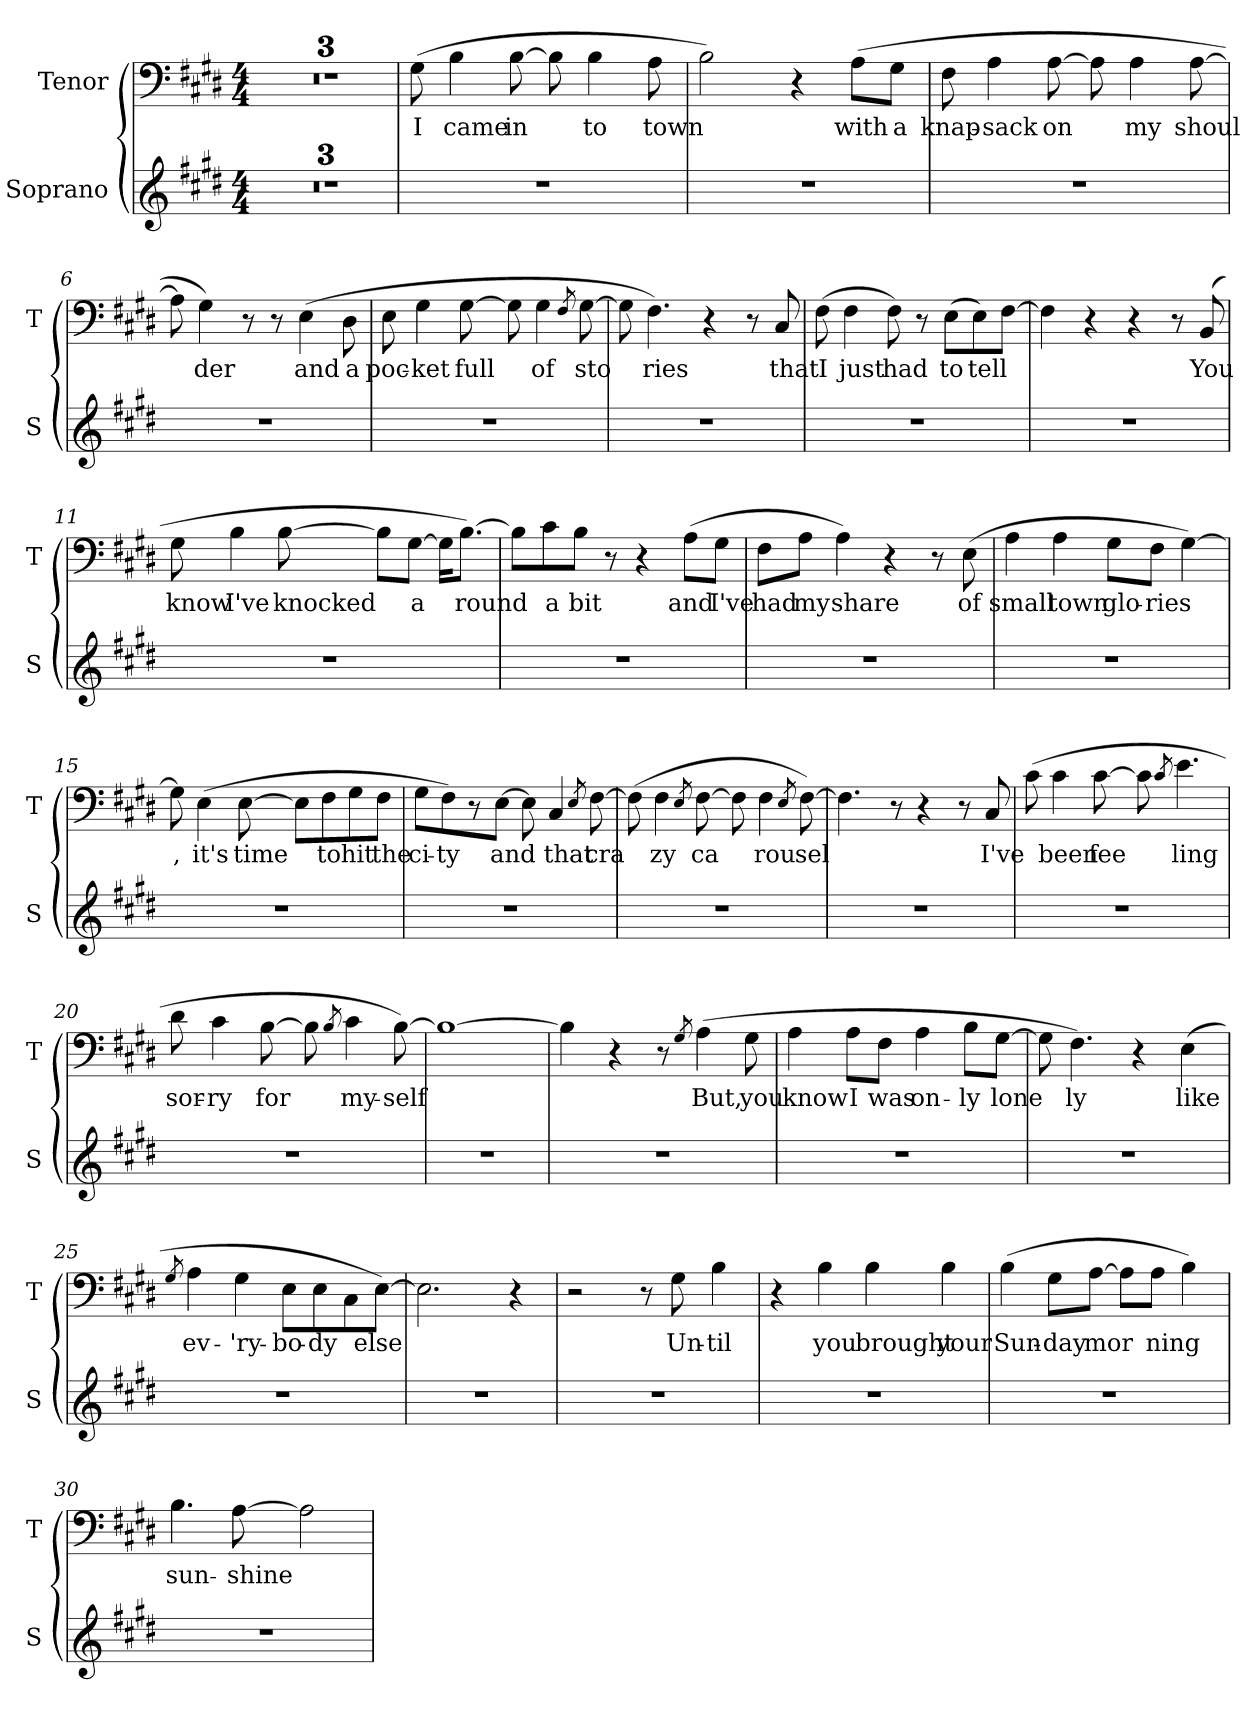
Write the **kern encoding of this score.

**kern	**kern	**text
*part2	*part1	*part1
*staff2	*staff1	*staff1
*I"Soprano	*I"Tenor	*
*I'S	*I'T	*
*clefG2	*clefF4	*
*k[f#c#g#d#]	*k[f#c#g#d#]	*
*E:	*E:	*
*M4/4	*M4/4	*
=	=	=
1r;<	1r;<	.
=1	=1	=1
1r	1r	.
=2	=2	=2
1r	1r	.
=3	=3	=3
!	!	!LO:LY:b
1r	(>8G#\	I
!	!	!LO:LY:b
.	4B\	came
!	!	!LO:LY:b
.	[8B\	in
.	8B\]	.
!	!	!LO:LY:b
.	4B\	to
!	!	!LO:LY:b
.	8A\	town
=4	=4	=4
1r	2B\)	.
.	4r	.
!	!	!LO:LY:b
.	(>8A\L	with
!	!	!LO:LY:b
.	8G#\J	a
!!LO:LB:g=z
=5	=5	=5
!	!	!LO:LY:b
1r	8F#\	knap-
!	!	!LO:LY:b
.	4A\	-sack
!	!	!LO:LY:b
.	[8A\	on
.	8A\]	.
!	!	!LO:LY:b
.	4A\	my
!	!	!LO:LY:b
.	[8A\	shoul
=6	=6	=6
1r	8A\]	.
!	!	!LO:LY:b
.	4G#\)	der
.	8r	.
.	8r	.
!	!	!LO:LY:b
.	(>4E\	and
!	!	!LO:LY:b
.	8D#\	a
=7	=7	=7
!	!	!LO:LY:b
1r	8E\	poc-
!	!	!LO:LY:b
.	4G#\	-ket
!	!	!LO:LY:b
.	[8G#\	full
.	8G#\]	.
!	!	!LO:LY:b
.	4G#\	of
.	8qF#/	.
!	!	!LO:LY:b
.	[8G#\	sto
=8	=8	=8
1r	8G#\]	.
!	!	!LO:LY:b
.	4.F#\)	ries
.	4r	.
.	8r	.
!	!	!LO:LY:b
.	8C#/	that
!!LO:LB:g=z
=9	=9	=9
!	!	!LO:LY:b
1r	(>8F#\	I
!	!	!LO:LY:b
.	4F#\	just
!	!	!LO:LY:b
.	8F#\)	had
.	8r	.
!	!	!LO:LY:b
.	(>8E\L	to
!	!	!LO:LY:b
.	8E\)	tell
.	[8F#\J	.
=10	=10	=10
1r	4F#\]	.
.	4r	.
.	4r	.
.	8r	.
!	!	!LO:LY:b
.	(>8BB/	You
=11	=11	=11
!	!	!LO:LY:b
1r	8G#\	know
!	!	!LO:LY:b
.	4B\	I've
!	!	!LO:LY:b
.	[8B\	knocked
.	8B\L]	.
!	!	!LO:LY:b
.	[8G#\J	a
.	16G#\KL]	.
!	!	!LO:LY:b
.	[8.B\J)	round
!!LO:LB:g=z
=12	=12	=12
1r	8B\L]	.
!	!	!LO:LY:b
.	8c#\	a
!	!	!LO:LY:b
.	8B\J	bit
.	8r	.
.	4r	.
!	!	!LO:LY:b
.	(>8A\L	and
!	!	!LO:LY:b
.	8G#\J	I've
=13	=13	=13
!	!	!LO:LY:b
1r	8F#\L	had
!	!	!LO:LY:b
.	8A\J	my
!	!	!LO:LY:b
.	4A\)	share
.	4r	.
.	8r	.
!	!	!LO:LY:b
.	(>8E\	of
=14	=14	=14
!	!	!LO:LY:b
1r	4A\	small
!	!	!LO:LY:b
.	4A\	town
!	!	!LO:LY:b
.	8G#\L	glo-
!	!	!LO:LY:b
.	8F#\J	-ries
.	[4G#\)	.
=15	=15	=15
!	!	!LO:LY:b
1r	8G#\]	,
!	!	!LO:LY:b
.	(>4E\	it's
!	!	!LO:LY:b
.	[8E\	time
.	8E\L]	.
!	!	!LO:LY:b
.	8F#\	to
!	!	!LO:LY:b
.	8G#\	hit
!	!	!LO:LY:b
.	8F#\J	the
!!LO:PB:g=z
=16	=16	=16
!	!	!LO:LY:b
1r	8G#\L	ci-
!	!	!LO:LY:b
.	8F#\)	-ty
.	8r	.
!	!	!LO:LY:b
.	[8E\J	and
.	8E\]	.
!	!	!LO:LY:b
.	4C#/	that
.	8qE/	.
!	!	!LO:LY:b
.	[8F#\	cra
=17	=17	=17
1r	(>8F#\]	.
!	!	!LO:LY:b
.	4F#\	zy
.	8qE/	.
!	!	!LO:LY:b
.	[8F#\	ca
.	8F#\]	.
!	!	!LO:LY:b
.	4F#\	rou
.	8qE/	.
!	!	!LO:LY:b
.	[8F#\)	sel
=18	=18	=18
!	!	!LO:LY:b
1r	4.F#\]	.
.	8r	.
.	4r	.
.	8r	.
!	!	!LO:LY:b
.	8C#/	I've
=19	=19	=19
1r	(>8c#\	.
!	!	!LO:LY:b
.	4c#\	been
!	!	!LO:LY:b
.	[8c#\	fee
.	8c#\]	.
.	8qc#/	.
!	!	!LO:LY:b
.	4.e\	ling
!!LO:LB:g=z
=20	=20	=20
!	!	!LO:LY:b
1r	8d#\	sor-
!	!	!LO:LY:b
.	4c#\	-ry
!	!	!LO:LY:b
.	[8B\	for
.	8B\]	.
.	8qB/	.
!	!	!LO:LY:b
.	4c#\	my-
!	!	!LO:LY:b
.	[8B\)	-self
=21	=21	=21
1r	1B_	.
=22	=22	=22
1r	4B\]	.
.	4r	.
.	8r	.
.	8qG#/	.
!	!	!LO:LY:b
.	(>4A\	But,
!	!	!LO:LY:b
.	8G#\	you
=23	=23	=23
!	!	!LO:LY:b
1r	4A\	know
!	!	!LO:LY:b
.	8A\L	I
!	!	!LO:LY:b
.	8F#\J	was
!	!	!LO:LY:b
.	4A\	on-
!	!	!LO:LY:b
.	8B\L	-ly
!	!	!LO:LY:b
.	[8G#\J	lone
=24	=24	=24
1r	8G#\]	.
!	!	!LO:LY:b
.	4.F#\)	ly
.	4r	.
!	!	!LO:LY:b
.	(>4E\	like
!!LO:LB:g=z
=25	=25	=25
.	8qG#/	.
!	!	!LO:LY:b
1r	4A\	ev-
!	!	!LO:LY:b
.	4G#\	-'ry-
!	!	!LO:LY:b
.	8E\L	-bo-
!	!	!LO:LY:b
.	8E\	-dy
.	8C#\	.
!	!	!LO:LY:b
.	[8E\J)	else
!!LO:LB:g=z
=26	=26	=26
1r	2.E\]	.
.	4r	.
=27	=27	=27
1r	2r	.
.	8r	.
!	!	!LO:LY:b
.	8G#\	Un-
!	!	!LO:LY:b
.	4B\	-til
=28	=28	=28
1r	4r	.
!	!	!LO:LY:b
.	4B\	you
!	!	!LO:LY:b
.	4B\	brought
!	!	!LO:LY:b
.	4B\	your
=29	=29	=29
!	!	!LO:LY:b
1r	(>4B\	Sun-
!	!	!LO:LY:b
.	8G#\L	-day
!	!	!LO:LY:b
.	[8A\J	mor
.	8A\L]	.
!	!	!LO:LY:b
.	8A\J	ning
.	4B\)	.
!!LO:LB:g=z
=30	=30	=30
!	!	!LO:LY:b
1r	4.B\	sun-
!	!	!LO:LY:b
.	[8A\	-shine
.	2A\]	.
=	=	=
*-	*-	*-
